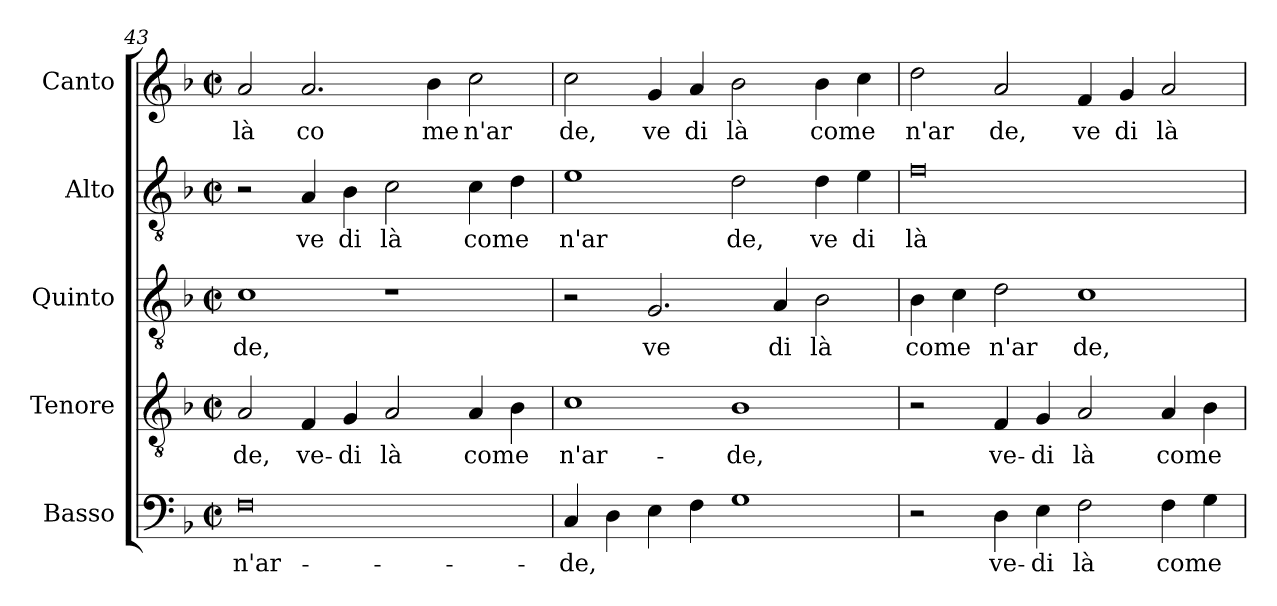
**kern	**text	**kern	**text	**kern	**text	**kern	**text	**kern	**text
*part5	*part5	*part4	*part4	*part3	*part3	*part2	*part2	*part1	*part1
*staff5	*staff5	*staff4	*staff4	*staff3	*staff3	*staff2	*staff2	*staff1	*staff1
*I"Basso	*	*I"Tenore	*	*I"Quinto	*	*I"Alto	*	*I"Canto	*
*clefF4	*	*clefGv2	*	*clefGv2	*	*clefGv2	*	*clefG2	*
*k[b-]	*	*k[b-]	*	*k[b-]	*	*k[b-]	*	*k[b-]	*
*F:	*	*F:	*	*F:	*	*F:	*	*F:	*
*M2/2	*	*M2/2	*	*M2/2	*	*M2/2	*	*M2/2	*
*met(c|)	*	*met(c|)	*	*met(c|)	*	*met(c|)	*	*met(c|)	*
=43	=43	=43	=43	=43	=43	=43	=43	=43	=43
!	!LO:LY:b:cj	!	!LO:LY:b:cj	!	!LO:LY:b:cj	!	!	!	!LO:LY:b:cj
0F	n'ar-	2A/	-de,	1c	de,	2r	.	2a/	là
!	!	!	!LO:LY:b:cj	!	!	!	!LO:LY:b:cj	!	!LO:LY:b:cj
.	.	4F/	ve-	.	.	4A/	ve	2.a/	co
!	!	!	!LO:LY:b:cj	!	!	!	!LO:LY:b:cj	!	!
.	.	4G/	-di	.	.	4B-\	di	.	.
!	!	!	!LO:LY:b:cj	!	!	!	!LO:LY:b:cj	!	!
.	.	2A/	là	1r	.	2c\	là	.	.
!	!	!	!	!	!	!	!	!	!LO:LY:b:cj
.	.	.	.	.	.	.	.	4b-\	me
!	!	!	!LO:LY:b	!	!	!	!LO:LY:b	!	!LO:LY:b:cj
.	.	4A/	come	.	.	4c\	come	2cc\	n'ar
.	.	4B-\	.	.	.	4d\	.	.	.
=44	=44	=44	=44	=44	=44	=44	=44	=44	=44
!	!LO:LY:b	!	!LO:LY:b:cj	!	!	!	!LO:LY:b:cj	!	!LO:LY:b:cj
4C/	-de,	1c	n'ar-	2r	.	1e	n'ar	2cc\	de,
4D\	.	.	.	.	.	.	.	.	.
!	!	!	!	!	!LO:LY:b:cj	!	!	!	!LO:LY:b:cj
4E\	.	.	.	2.G/	ve	.	.	4g/	ve
!	!	!	!	!	!	!	!	!	!LO:LY:b:cj
4F\	.	.	.	.	.	.	.	4a/	di
!	!	!	!LO:LY:b:cj	!	!	!	!LO:LY:b:cj	!	!LO:LY:b:cj
1G	.	1B-	-de,	.	.	2d\	de,	2b-\	là
!	!	!	!	!	!LO:LY:b:cj	!	!	!	!
.	.	.	.	4A/	di	.	.	.	.
!	!	!	!	!	!LO:LY:b:cj	!	!LO:LY:b:cj	!	!LO:LY:b
.	.	.	.	2B-\	là	4d\	ve	4b-\	come
!	!	!	!	!	!	!	!LO:LY:b:cj	!	!
.	.	.	.	.	.	4e\	di	4cc\	.
=45	=45	=45	=45	=45	=45	=45	=45	=45	=45
!	!	!	!	!	!LO:LY:b	!	!LO:LY:b:cj	!	!LO:LY:b:cj
2r	.	2r	.	4B-\	come	0f	là	2dd\	n'ar
.	.	.	.	4c\	.	.	.	.	.
!	!LO:LY:b:cj	!	!LO:LY:b:cj	!	!LO:LY:b:cj	!	!	!	!LO:LY:b:cj
4D\	ve-	4F/	ve-	2d\	n'ar	.	.	2a/	de,
!	!LO:LY:b:cj	!	!LO:LY:b:cj	!	!	!	!	!	!
4E\	-di	4G/	-di	.	.	.	.	.	.
!	!LO:LY:b:cj	!	!LO:LY:b:cj	!	!LO:LY:b:cj	!	!	!	!LO:LY:b:cj
2F\	là	2A/	là	1c	de,	.	.	4f/	ve
!	!	!	!	!	!	!	!	!	!LO:LY:b:cj
.	.	.	.	.	.	.	.	4g/	di
!	!LO:LY:b	!	!LO:LY:b	!	!	!	!	!	!LO:LY:b:cj
4F\	come	4A/	come	.	.	.	.	2a/	là
4G\	.	4B-\	.	.	.	.	.	.	.
=	=	=	=	=	=	=	=	=	=
*-	*-	*-	*-	*-	*-	*-	*-	*-	*-
